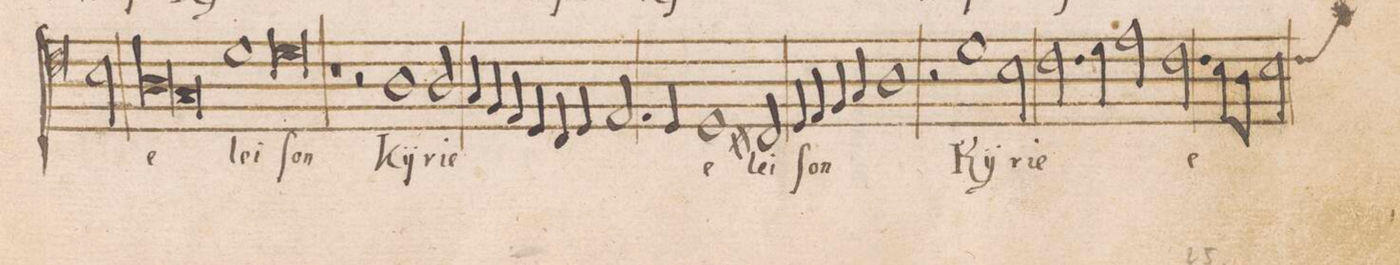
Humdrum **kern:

**kern	**text
*I"ALTVS	*
*clefC4	*
*k[]	*
*met(C|)	*
*M2/1	*
2B\	.
=15	=15
*lig	*
1A	e-
1G	.
*Xlig	*
=16-	=16-
1d	-lei-
0d	-ſon
=17	=17
1r	.
=18	=18
2r	.
1A	Kÿ-
2A/	-ri-
=19	=19
4G/	-e
4F/	.
4E/	.
4D/	.
4C/	.
4D/	.
2.E/	.
=20	=20
4D/	.
1D	e-
2C#X/	-lei-
=21	=21
4D/	-ſon
4E/	.
4F/	.
4G/	.
1A	.
=22	=22
2r	.
1d	Kÿ-
2B\	-ri-
=23	=23
2.c\	-e
4d\	.
2e\	.
2.c\	e-
=24	=24
8B\L	.
8A\J	.
2B\	.
*custos:c	*
*-	*-
